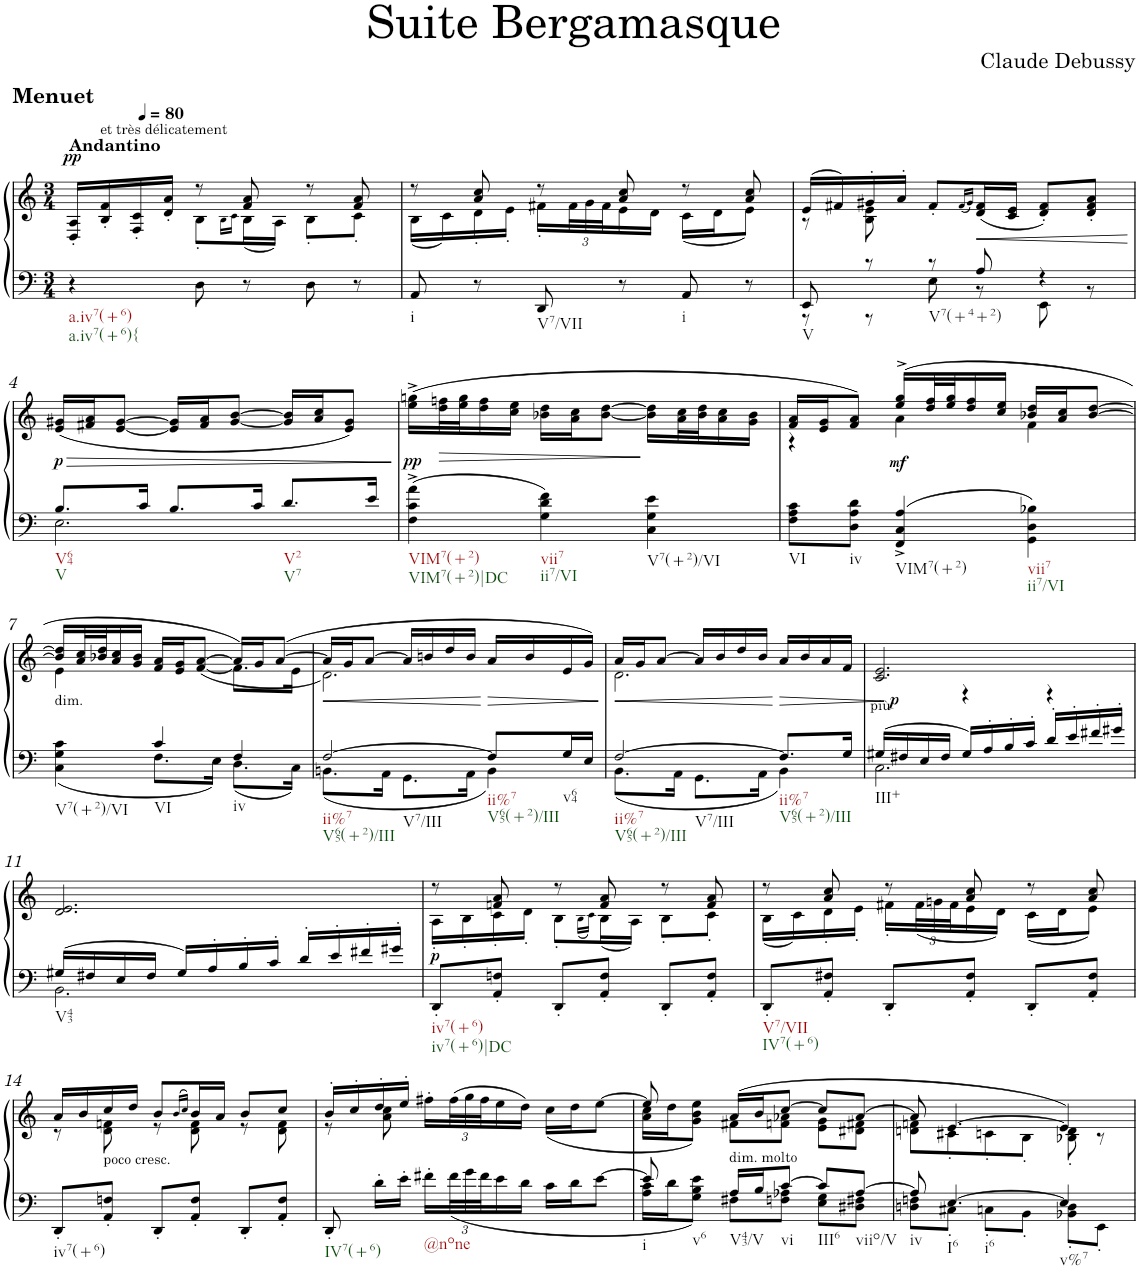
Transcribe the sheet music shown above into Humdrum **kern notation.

**kern	**kern	**dynam
*part1	*part1	*part1
*staff2	*staff1	*staff1/2
*I"Piano	*	*
*I'Pno.	*	*
*clefF4	*clefG2	*
*k[]	*k[]	*
*M3/4	*M3/4	*
*MM80	*MM80	*
=1	=1	=1
*	*^	*
!	!LO:TX:a:B:t=Menuet	!	!
!	!LO:TX:a:B:t=Andantino	!	!
!LO:TX:a:B:t=Menuet	!	!	!
!LO:TX:b:t=a.iv7(+6)	!	!	!
!LO:TX:b:t=a.iv7(+6){	!	!	!
!	!	!	!LO:DY:a
4r	16D/' 16A/'LL	4ryy	pp
!	!LO:TX:a:t=et très délicatement	!	!
.	16B/' 16f/'	.	.
.	16F/' 16c/'	.	.
.	16d/' 16a/'JJ	.	.
8D\	8r	8B'\L	.
.	.	16qB\LL	.
.	.	16qc\JJ	.
8r	8f/ 8a/	(16B\L	.
.	.	16A\JJ)	.
8D\	8r	8B'\L	.
8r	8f/ 8a/	8c'\J	.
=2	=2	=2	=2
!LO:TX:b:t=i	!	!	!
8AA/	8r	(16B\LL	.
.	.	16c\)	.
8r	8a/ 8cc/	16d'\	.
.	.	16e'\JJ	.
!LO:TX:b:t=V7/VII	!	!	!
8DD/	8r	16f#X'\LL	.
*	*	*Xbrackettup	*
.	.	48f#\L	.
.	.	48g\	.
.	.	48f#\J	.
8r	8a/ 8cc/	16e\	.
.	.	16d\JJ	.
!LO:TX:b:t=i	!	!	!
8AA/	8r	(16c\LL	.
.	.	16d\J	.
8r	8a/ 8cc/	8e\J)	.
=3	=3	=3	=3
*^	*	*	*
!LO:TX:b:t=V	!	!	!	!
8EE/	8r	(16e/LL	8r	.
.	.	16f#X/)	.	.
8r	8r	16g#X'/	8B\ 8e\	.
.	.	16a'/JJ	.	.
!LO:TX:b:t=V7(+4+2)	!	!	!	!
8r	8E\	8f#'/L	2ryy	.
.	.	(16qf#/LL	.	.
.	.	16qg#/JJ)	.	.
8A/	8r	(16d/ 16f#/L	.	.
.	.	16c/ 16e/JJ	.	.
4r	8EE\	8d/' 8f#/'L)	.	.
.	8r	8d/' 8f#/' 8a/'J	.	.
*	*	*v	*v	*
!!LO:LB:g=z
=4	=4	=4	=4
!LO:TX:b:t=V64	!	!	!
!LO:TX:b:t=V	!	!	!
!	!	!	!LO:HP:b
!	!	!	!LO:DY:n=1:b
8.B/L	2.E\	(16e/ 16g#X/LL	> p
.	.	16f#X/ 16a/J	.
.	.	[8e/ [8g#/J	.
16c/Jk	.	.	.
8.B/L	.	16e/] 16g#/]LL	.
.	.	16f#/ 16a/J	.
.	.	[8g#/ [8b/J	.
16c/Jk	.	.	.
!LO:TX:b:t=V2	!	!	!
!LO:TX:b:t=V7	!	!	!
8.d/L	.	16g#/] 16b/]LL	.
.	.	16a/ 16cc/J	.
.	.	8e/ 8g#/J)	.
16e/Jk	.	.	.
*v	*v	*	*
.	.	]
=5	=5	=5
!LO:TX:b:t=VIM7(+2)	!	!
!LO:TX:b:t=VIM7(+2)|DC	!	!
!	!	!LO:DY:b
4F\^ 4c\^ 4a\^	(16ee\^ 16ggn\^LL	pp
!	!	!LO:HP:b
.	32dd\ 32ffn\L	>
.	32ee\ 32gg\J	.
.	16dd\ 16ff\	.
.	16cc\ 16ee\JJ	.
!LO:TX:b:t=vii7	!	!
!LO:TX:b:t=ii7/VI	!	!
4G\ 4d\ 4f\	16b-X\ 16dd\LL	.
.	16a\ 16cc\J	.
.	[8b-\ [8dd\J	.
!LO:TX:b:t=V7(+2)/VI	!	!
4C\ 4G\ 4e\	16b-\] 16dd\]LL	]
.	32a\ 32cc\L	.
.	32b-\ 32dd\J	.
.	16a\ 16cc\	.
.	16g\ 16b-\JJ	.
=6	=6	=6
*	*^	*
!LO:TX:b:t=VI	!	!	!
8F\ 8A\ 8c\L	16f/ 16a/LL	4r	.
.	16e/ 16g/J	.	.
!LO:TX:b:t=iv	!	!	!
8D\ 8A\ 8d\J	8f/ 8a/J)	.	.
!LO:TX:b:t=VIM7(+2)	!	!	!
!	!	!	!LO:DY:b
4FF/^ 4C/^ 4A/^	(16ee/^ 16gg/^LL	4a\	mf
.	32dd/ 32ff/L	.	.
.	32ee/ 32gg/J	.	.
.	16dd/ 16ff/	.	.
.	16cc/ 16ee/JJ	.	.
!LO:TX:b:t=vii7	!	!	!
!LO:TX:b:t=ii7/VI	!	!	!
4GG\ 4D\ 4B-X\	16b-X/ 16dd/LL	4f\	.
.	16a/ 16cc/J	.	.
.	[8b-/ [8dd/J	.	.
!!LO:LB:g=z	!!
=7	=7	=7	=7
*^	*	*	*
!	!	!LO:TX:b:t=dim.	!	!
!LO:TX:b:t=V7(+2)/VI	!	!	!	!
4C\ 4G\ 4c\	4ryy	16b-/] 16dd/]LL	4e\	.
.	.	32a/ 32cc/L	.	.
.	.	32b-X/ 32dd/J	.	.
.	.	16a/ 16cc/	.	.
.	.	16g/ 16b-/JJ	.	.
!LO:TX:b:t=VI	!	!	!	!
4c/	8.F\L	16f/ 16a/LL	4ryy	.
.	.	16e/ 16g/J	.	.
.	.	(<[8f/ [8a/J	.	.
.	16E\Jk	.	.	.
!LO:TX:b:t=iv	!	!	!	!
4F/	8.D\L	16a/LL])	8.f\L]	.
.	.	16g/J	.	.
.	.	([8a/J	.	.
.	16C\Jk	.	16e\Jk	.
=8	=8	=8	=8	=8
!LO:TX:b:t=ii%7	!	!	!	!
!LO:TX:b:t=V65(+2)/III	!	!	!	!
!LO:TX:b:t=V7/III	!	!	!	!
!	!	!	!	!LO:HP:b
[2F/	8.BBn\L	16a/LL]	2.d\)	<
.	.	16g/J	.	.
.	.	[8a/J	.	.
.	16AA\Jk	.	.	.
.	8.GG\L	16a/LL]	.	.
.	.	16bn/	.	.
.	.	16dd/	.	.
.	16AA\Jk	16b/JJ	.	.
!LO:TX:b:t=ii%7	!	!	!	!
!LO:TX:b:t=V65(+2)/III	!	!	!	!
!	!	!	!	!LO:HP:n=1:b
8F/L]	4BB\	16a/LL	.	[ >
.	.	16b/	.	.
!LO:TX:b:t=v64	!	!	!	!
16G/L	.	16e/	.	.
16E/JJ	.	16g/JJ)	.	.
*v	*v	*	*	*
*	*v	*v	*
.	.	]
=9	=9	=9
*^	*	*
!LO:TX:b:t=ii%7	!	!	!
!LO:TX:b:t=V65(+2)/III	!	!	!
!LO:TX:b:t=V7/III	!	!	!
!	!	!	!LO:HP:b
*	*	*^	*
[2F/	8.BB\L	16a/LL	2.d\	<
.	.	16g/J	.	.
.	.	[8a/J	.	.
.	16AA\Jk	.	.	.
.	8.GG\L	16a/LL]	.	.
.	.	16b/	.	.
.	.	16dd/	.	.
.	16AA\Jk	16b/JJ	.	.
!LO:TX:b:t=ii%7	!	!	!	!
!LO:TX:b:t=V65(+2)/III	!	!	!	!
!	!	!	!	!LO:HP:n=1:b
8.F/L]	4BB\	16a/LL	.	[ >
.	.	16b/	.	.
.	.	16a/	.	.
16G/Jk	.	16f/JJ	.	.
*v	*v	*	*	*
*	*v	*v	*
.	.	]
=10	=10	=10
*^	*^	*
!	!	!LO:TX:b:t=più	!	!
!LO:TX:b:t=III+	!	!	!	!
!	!	!	!	!LO:DY:b
16G#X/LL	2.C\	2.c/ 2.e/	4ryy	p
16F#X/	.	.	.	.
16E/	.	.	.	.
16F#/JJ	.	.	.	.
16G#/LL	.	.	4r	.
16A'/	.	.	.	.
16B'/	.	.	.	.
16c'/JJ	.	.	.	.
16d'/LL	.	.	4r	.
16e'/	.	.	.	.
16f#X'/	.	.	.	.
16g#X'/JJ	.	.	.	.
*	*	*v	*v	*
!!LO:LB:g=z
=11	=11	=11	=11
!LO:TX:b:t=V43	!	!	!
16G#X/LL	2.BB\	2.d/ 2.e/	.
16F#X/	.	.	.
16E/	.	.	.
16F#/JJ	.	.	.
16G#/LL	.	.	.
16A'/	.	.	.
16B'/	.	.	.
16c'/JJ	.	.	.
16d'/LL	.	.	.
16e'/	.	.	.
16f#X'/	.	.	.
16g#X'/JJ	.	.	.
*v	*v	*	*
=12	=12	=12
*	*^	*
!LO:TX:b:t=iv7(+6)	!	!	!
!LO:TX:b:t=iv7(+6)|DC	!	!	!
!	!	!	!LO:DY:b
8DD'/L	8r	16A'\LL	p
.	.	16B'\	.
8AA/' 8Fn/'J	8fn/ 8a/	16c'\	.
.	.	16d'\JJ	.
8DD'/L	8r	8B'\L	.
.	.	(16qB\LL	.
.	.	16qc\JJ)	.
8AA/' 8F/'J	8f/ 8a/	(16B\L	.
.	.	16A\JJ)	.
8DD'/L	8r	8B'\L	.
8AA/' 8F/'J	8f/ 8a/	8c'\J	.
=13	=13	=13	=13
!LO:TX:b:t=V7/VII	!	!	!
!LO:TX:b:t=IV7(+6)	!	!	!
8DD'/L	8r	(16B\LL	.
.	.	16c\)	.
8AA/' 8F#X/'J	8a/ 8cc/	16d'\	.
.	.	16e'\JJ	.
8DD'/L	8r	16f#X'\LL	.
.	.	(48f#\L	.
.	.	48gn\	.
.	.	48f#\J	.
8AA/' 8F#/'J	8a/ 8cc/	16e\	.
.	.	16d\JJ)	.
8DD'/L	8r	(16c\LL	.
.	.	16d\J	.
8AA/' 8F#/'J	8a/ 8cc/	8e\J)	.
!!LO:LB:g=z	!!
=14	=14	=14	=14
!LO:TX:b:t=iv7(+6)	!	!	!
8DD'/L	16a/LL	8r	.
.	16b/	.	.
!	!LO:TX:b:t=poco cresc.	!	!
8AA/' 8Fn/'J	16cc/	8d\ 8fn\	.
.	16dd/JJ	.	.
8DD'/L	8b/L	8r	.
.	(16qb/LL	.	.
.	16qcc/JJ)	.	.
8AA/' 8F/'J	16b/L	8d\ 8f\	.
.	16a/JJ	.	.
8DD'/L	8b/L	8r	.
8AA/' 8F/'J	8cc/J	8d\ 8f\	.
=15	=15	=15	=15
!LO:TX:b:t=IV7(+6)	!	!	!
8DD'/	16b'/LL	8r	.
.	16cc'/	.	.
16d'\LL	16dd'/	8a\ 8cc\	.
16e'\JJ	16ee'/JJ	.	.
!LO:TX:b:t=@none	!	!	!
16f#X'\LL	16ff#X'\LL	2ryy	.
*Xbrackettup	*	*	*
48f#\L	(48ff#\L	.	.
48g\	48gg\	.	.
48f#\J	48ff#\J	.	.
16e\	16ee\	.	.
16d\JJ	16dd\JJ)	.	.
16c\LL	(16cc\LL	.	.
16d\J	16dd\J	.	.
[8e\J	[8ee\J	.	.
=16	=16	=16	=16
*^	*	*	*
!LO:TX:b:t=i	!	!	!	!
8e/]	16A\ 16c\LL	8ee/]	16a\ 16cc\LL	.
.	16d\J	.	16dd\J	.
!LO:TX:b:t=v6	!	!	!	!
8ryy	8G\ 8B\ 8e\J	8ryy	8g\ 8b\ 8ee\J)	.
!	!	!LO:TX:b:t=dim. molto	!	!
!LO:TX:b:t=V43/V	!	!	!	!
16A/LL	8F#X\L	(16a/LL	8f#X\L	.
16B/J	.	16b/J	.	.
!LO:TX:b:t=vi	!	!	!	!
[8c/J	8Fn\ 8A-X\J	[8cc/J	8fn\ 8a-X\J	.
!LO:TX:b:t=III6	!	!	!	!
8c/L]	8E\ 8G\L	8cc/L]	8e\ 8g\L	.
!LO:TX:b:t=viio/V	!	!	!	!
[8A-/J	8D#X\ 8F#X\J	[8a-/J	8d#X\ 8f#X\J	.
=17	=17	=17	=17	=17
!LO:TX:b:t=iv	!	!	!	!
8A-/]	8Dn\ 8Fn\L	8a-/]	8dn\ 8fn\L	.
!LO:TX:b:t=I6	!	!	!	!
!LO:TX:b:t=i6	!	!	!	!
[4.E/	8C#X'\J	[4.e/	8c#X'\	.
.	8Cn'\L	.	8cn'\	.
.	8BB'\J	.	8B'\J	.
!LO:TX:b:t=v%7	!	!	!	!
4E/]	8BB-X\' 8D\'L	4e/])	8B-X\' 8d\'	.
.	8EE'\J	.	8r	.
*v	*v	*	*	*
*	*v	*v	*
=	=	=
*-	*-	*-
